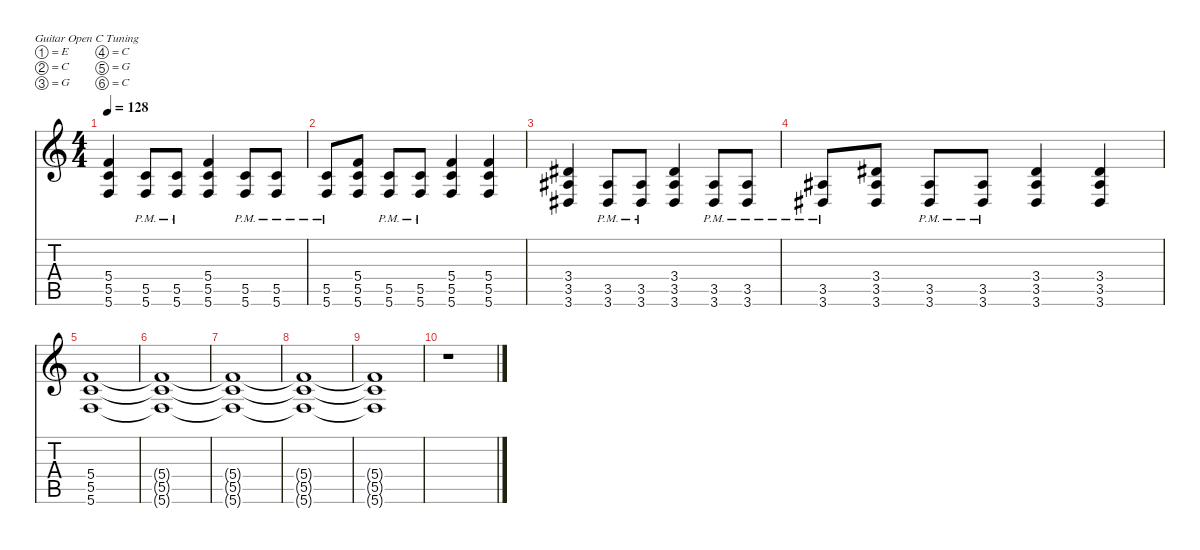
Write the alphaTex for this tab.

\defaultSystemsLayout 4
\hideDynamics
\bracketExtendMode nobrackets
\singleTrackTrackNamePolicy hidden
\multiTrackTrackNamePolicy hidden
\otherSystemsTrackNameOrientation horizontal
\track ("Devin Townsend" "dist.guit.") {instrument distortionguitar}
\staff {score tabs}
\tuning (E4 C4 G3 C3 G2 C2)
\ts (4 4)
\tempo 128
\clef g2
\ks c
(5.4 5.5 5.6).4{dy f beam Up} (5.5{pm} 5.6{pm}).8{beam Up} (5.5{pm} 5.6{pm}).8{beam Up} (5.4 5.5 5.6).4{beam Up} (5.5{pm} 5.6{pm}).8{beam Up} (5.5{pm} 5.6{pm}).8{beam Up} |
(5.5{pm} 5.6{pm}).8{beam Up} (5.4 5.5 5.6).8{beam Up} (5.5{pm} 5.6{pm}).8{beam Up} (5.5{pm} 5.6{pm}).8{beam Up} (5.4 5.5 5.6).4{beam Up} (5.4 5.5 5.6).4{beam Up} |
(3.4{acc #} 3.5{acc #} 3.6{acc #}).4{beam Up} (3.5{pm acc #} 3.6{pm acc #}).8{beam Up} (3.5{pm acc #} 3.6{pm acc #}).8{beam Up} (3.4{acc #} 3.5{acc #} 3.6{acc #}).4{beam Up} (3.5{pm acc #} 3.6{pm acc #}).8{beam Up} (3.5{pm acc #} 3.6{pm acc #}).8{beam Up} |
(3.5{pm acc #} 3.6{pm acc #}).8{beam Up} (3.4{acc #} 3.5{acc #} 3.6{acc #}).8{beam Up} (3.5{pm acc #} 3.6{pm acc #}).8{beam Up} (3.5{pm acc #} 3.6{pm acc #}).8{beam Up} (3.4{acc #} 3.5{acc #} 3.6{acc #}).4{beam Up} (3.4{acc #} 3.5{acc #} 3.6{acc #}).4{beam Up} |
(5.4 5.5 5.6).1{beam Up} |
(5.4{t} 5.5{t} 5.6{t}).1{beam Up} |
(5.4{t} 5.5{t} 5.6{t}).1{beam Up} |
(5.4{t} 5.5{t} 5.6{t}).1{beam Up} |
(5.4{t} 5.5{t} 5.6{t}).1{beam Up} |
r.1{beam Down}
